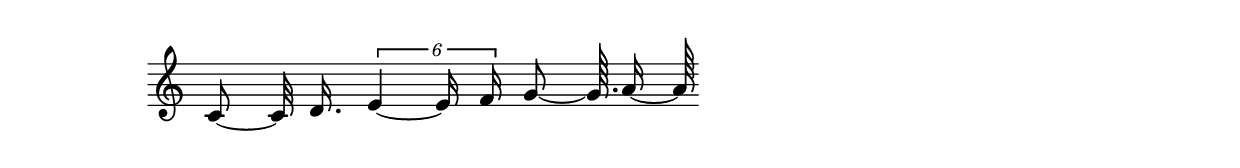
#(ly:set-option 'midi-extension "mid")
\version "2.12.3"
\include "english.ly"
\header{
title = ""
composer = ""
}
%{
S----R--  G----m  P----------D----

%}
melody = {
\once \override Staff.TimeSignature #'stencil = ##f
\clef treble
\key c \major
\autoBeamOn
\cadenzaOn


 c'8~c'32 d'16. \times 4/6{ e'4~e'16 f'16 }  g'8~g'64. a'16~a'64

}


text = \lyricmode {

}

\score{

<<
\new Voice = "one" {
\melody
}
\new Lyrics \lyricsto "one" \text
>>
\layout {
\context {
\Score
\remove "Bar_number_engraver"
}
}
\midi {
\context {
\Score
tempoWholesPerMinute = #(ly:make-moment 200 4)
}
}
}